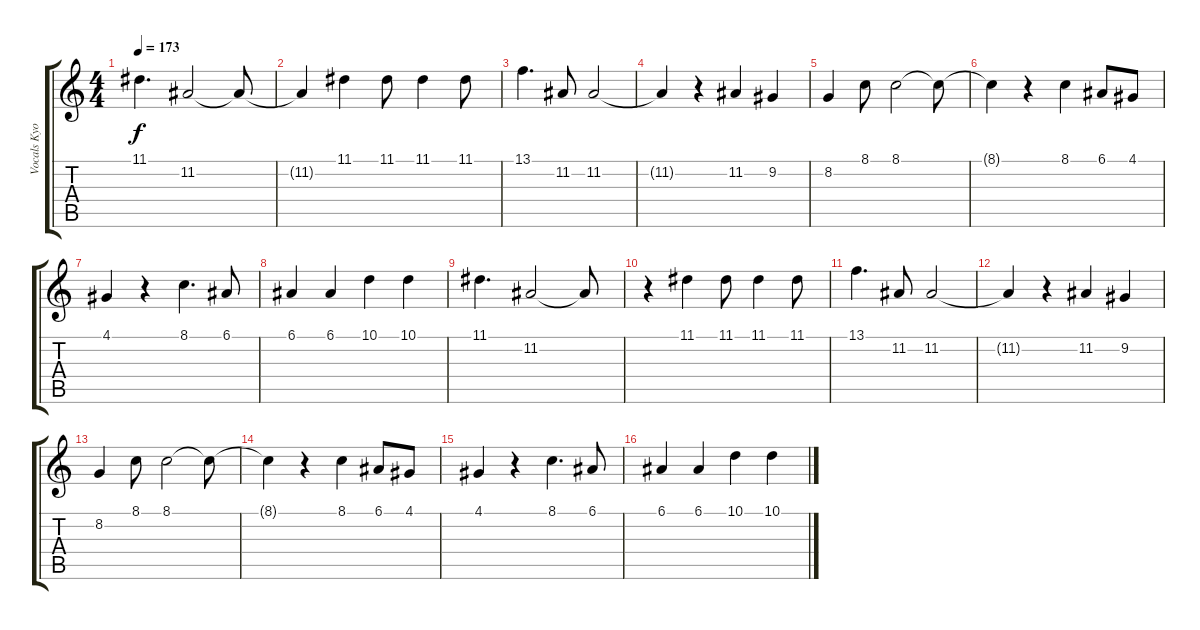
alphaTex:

\track ("Vocals Kyo" "Vocals Kyo") {instrument flute}
\staff {score tabs}
\tuning (E4 B3 G3 D3 A2 E2) {hide}
\ts (4 4)
\tempo 173
\clef g2
\ks c
11.1.4{d dy f} 11.2.2 11.2{t}.8 |
11.2{t}.4 11.1.4 11.1.8 11.1.4 11.1.8 |
13.1.4{d} 11.2.8 11.2.2 |
11.2{t}.4 r.4 11.2.4 9.2.4 |
8.2.4 8.1.8 8.1.2 8.1{t}.8 |
8.1{t}.4 r.4 8.1.4 6.1.8 4.1.8 |
4.1.4 r.4 8.1.4{d} 6.1.8 |
6.1.4 6.1.4 10.1.4 10.1.4 |
11.1.4{d} 11.2.2 11.2{t}.8 |
r.4 11.1.4 11.1.8 11.1.4 11.1.8 |
13.1.4{d} 11.2.8 11.2.2 |
11.2{t}.4 r.4 11.2.4 9.2.4 |
8.2.4 8.1.8 8.1.2 8.1{t}.8 |
8.1{t}.4 r.4 8.1.4 6.1.8 4.1.8 |
4.1.4 r.4 8.1.4{d} 6.1.8 |
6.1.4 6.1.4 10.1.4 10.1.4
